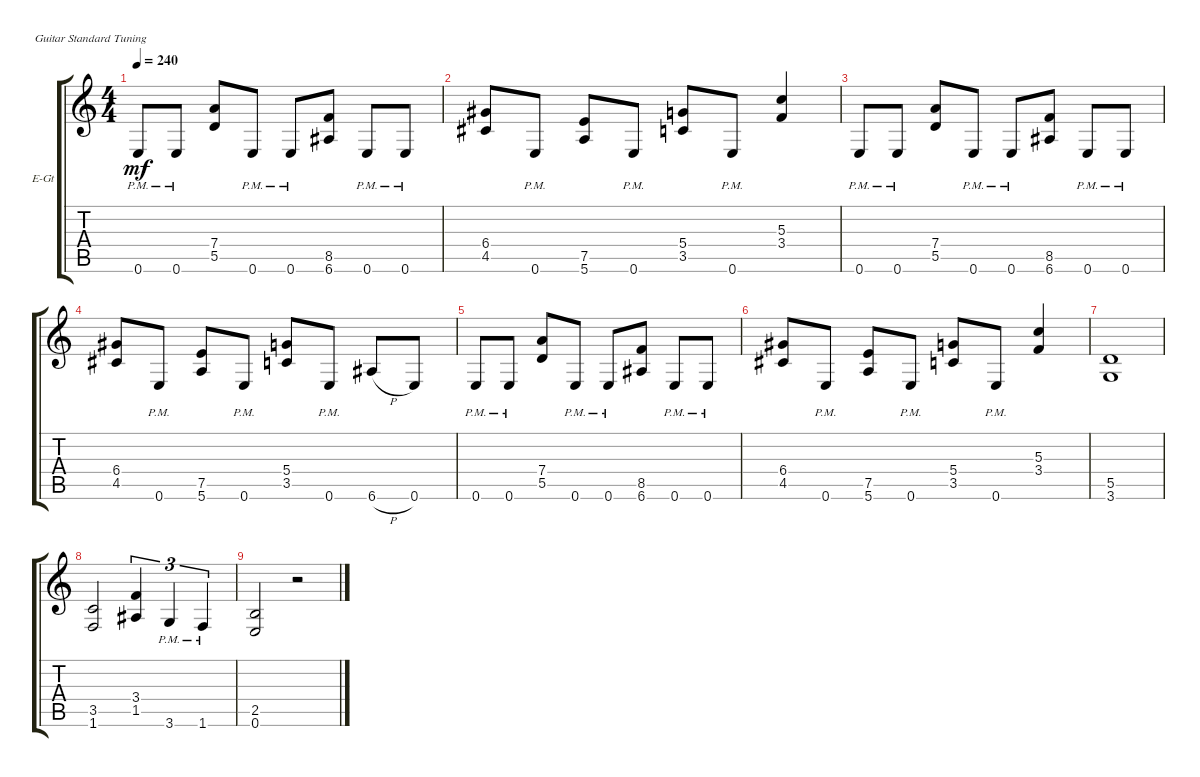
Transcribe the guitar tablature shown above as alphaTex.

\defaultSystemsLayout 4
\bracketExtendMode groupsimilarinstruments
\firstSystemTrackNameOrientation horizontal
\otherSystemsTrackNameOrientation horizontal
\track ("Electric Guitar" "E-Gt") {instrument electricguitarclean}
\staff {score tabs}
\tuning (E4 B3 G3 D3 A2 E2)
\ts (4 4)
\tempo 240
\clef g2
\ks c
0.6{pm}.8{dy mf} 0.6{pm}.8 (5.5 7.4).8 0.6{pm}.8 0.6{pm}.8 (6.6 8.5).8 0.6{pm}.8 0.6{pm}.8 |
(4.5 6.4).8 0.6{pm}.8 (5.6 7.5).8 0.6{pm}.8 (3.5 5.4).8 0.6{pm}.8 (3.4 5.3).4 |
0.6{pm}.8 0.6{pm}.8 (5.5 7.4).8 0.6{pm}.8 0.6{pm}.8 (6.6 8.5).8 0.6{pm}.8 0.6{pm}.8 |
(4.5 6.4).8 0.6{pm}.8 (5.6 7.5).8 0.6{pm}.8 (3.5 5.4).8 0.6{pm}.8 6.6{h}.8 0.6.8 |
0.6{pm}.8 0.6{pm}.8 (5.5 7.4).8 0.6{pm}.8 0.6{pm}.8 (6.6 8.5).8 0.6{pm}.8 0.6{pm}.8 |
(4.5 6.4).8 0.6{pm}.8 (5.6 7.5).8 0.6{pm}.8 (3.5 5.4).8 0.6{pm}.8 (3.4 5.3).4 |
(3.6 5.5).1 |
(1.6 3.5).2 (1.5 3.4).4{tu (3 2)} 3.6{pm}.4{tu (3 2)} 1.6{pm}.4{tu (3 2)} |
(0.6 2.5).2 r.2
